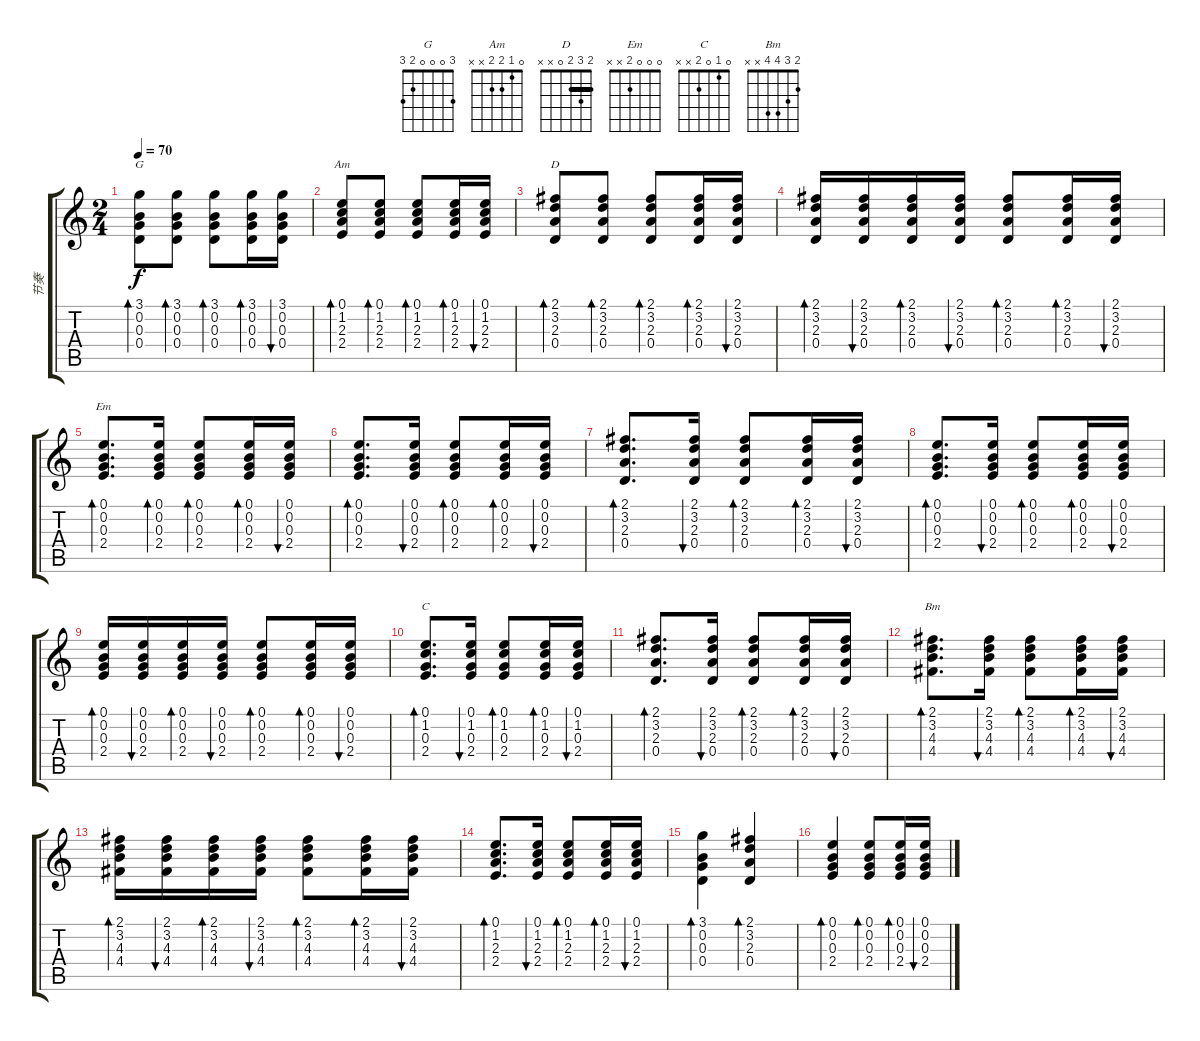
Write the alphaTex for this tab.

\track ("节奏" "节奏") {instrument acousticguitarnylon}
\staff {score tabs}
\tuning (E4 B3 G3 D3 A2 E2) {hide}
\chord ("G" 3 0 0 0 2 3)
\chord ("Am" 0 1 2 2 x x)
\chord ("D" 2 3 2 0 x x) {barre 2}
\chord ("Em" 0 0 0 2 x x)
\chord ("C" 0 1 0 2 x x)
\chord ("Bm" 2 3 4 4 x x)
\ts (2 4)
\tempo 70
\clef g2
\ks c
(3.1 0.2 0.3 0.4).8{bd 30 ch "G" dy f} (3.1 0.2 0.3 0.4).8{bd 30} (3.1 0.2 0.3 0.4).8{bd 30} (3.1 0.2 0.3 0.4).16{bd 30} (3.1 0.2 0.3 0.4).16{bu 30} |
(0.1 1.2 2.3 2.4).8{bd 30 ch "Am"} (0.1 1.2 2.3 2.4).8{bd 30} (0.1 1.2 2.3 2.4).8{bd 30} (0.1 1.2 2.3 2.4).16{bd 30} (0.1 1.2 2.3 2.4).16{bu 30} |
(2.1 3.2 2.3 0.4).8{bd 30 ch "D"} (2.1 3.2 2.3 0.4).8{bd 30} (2.1 3.2 2.3 0.4).8{bd 30} (2.1 3.2 2.3 0.4).16{bd 30} (2.1 3.2 2.3 0.4).16{bu 30} |
(2.1 3.2 2.3 0.4).16{bd 30} (2.1 3.2 2.3 0.4).16{bu 30} (2.1 3.2 2.3 0.4).16{bd 30} (2.1 3.2 2.3 0.4).16{bu 30} (2.1 3.2 2.3 0.4).8{bd 30} (2.1 3.2 2.3 0.4).16{bd 30} (2.1 3.2 2.3 0.4).16{bu 30} |
(0.1 0.2 0.3 2.4).8{d bd 30 ch "Em"} (0.1 0.2 0.3 2.4).16{bd 30} (0.1 0.2 0.3 2.4).8{bd 30} (0.1 0.2 0.3 2.4).16{bd 30} (0.1 0.2 0.3 2.4).16{bu 30} |
(0.1 0.2 0.3 2.4).8{d bd 60} (0.1 0.2 0.3 2.4).16{bu 60} (0.1 0.2 0.3 2.4).8{bd 60} (0.1 0.2 0.3 2.4).16{bd 60} (0.1 0.2 0.3 2.4).16{bu 60} |
(2.1 3.2 2.3 0.4).8{d bd 60} (2.1 3.2 2.3 0.4).16{bu 60} (2.1 3.2 2.3 0.4).8{bd 60} (2.1 3.2 2.3 0.4).16{bd 60} (2.1 3.2 2.3 0.4).16{bu 60} |
(0.1 0.2 0.3 2.4).8{d bd 60} (0.1 0.2 0.3 2.4).16{bu 60} (0.1 0.2 0.3 2.4).8{bd 60} (0.1 0.2 0.3 2.4).16{bd 60} (0.1 0.2 0.3 2.4).16{bu 60} |
(0.1 0.2 0.3 2.4).16{bd 60} (0.1 0.2 0.3 2.4).16{bu 60} (0.1 0.2 0.3 2.4).16{bd 60} (0.1 0.2 0.3 2.4).16{bu 60} (0.1 0.2 0.3 2.4).8{bd 60} (0.1 0.2 0.3 2.4).16{bd 60} (0.1 0.2 0.3 2.4).16{bu 60} |
(0.1 1.2 0.3 2.4).8{d bd 60 ch "C"} (0.1 1.2 0.3 2.4).16{bu 60} (0.1 1.2 0.3 2.4).8{bd 60} (0.1 1.2 0.3 2.4).16{bd 60} (0.1 1.2 0.3 2.4).16{bu 60} |
(2.1 3.2 2.3 0.4).8{d bd 60} (2.1 3.2 2.3 0.4).16{bu 60} (2.1 3.2 2.3 0.4).8{bd 60} (2.1 3.2 2.3 0.4).16{bd 60} (2.1 3.2 2.3 0.4).16{bu 60} |
(2.1 3.2 4.3 4.4).8{d bd 60 ch "Bm"} (2.1 3.2 4.3 4.4).16{bu 60} (2.1 3.2 4.3 4.4).8{bd 60} (2.1 3.2 4.3 4.4).16{bd 60} (2.1 3.2 4.3 4.4).16{bu 60} |
(2.1 3.2 4.3 4.4).16{bd 60} (2.1 3.2 4.3 4.4).16{bu 60} (2.1 3.2 4.3 4.4).16{bd 60} (2.1 3.2 4.3 4.4).16{bu 60} (2.1 3.2 4.3 4.4).8{bd 60} (2.1 3.2 4.3 4.4).16{bd 60} (2.1 3.2 4.3 4.4).16{bu 60} |
(0.1 1.2 2.3 2.4).8{d bd 60} (0.1 1.2 2.3 2.4).16{bu 60} (0.1 1.2 2.3 2.4).8{bd 60} (0.1 1.2 2.3 2.4).16{bd 60} (0.1 1.2 2.3 2.4).16{bu 60} |
(3.1 0.2 0.3 0.4).4{bd 60} (2.1 3.2 2.3 0.4).4{bd 60} |
(0.1 0.2 0.3 2.4).4{bd 60} (0.1 0.2 0.3 2.4).8{bd 60} (0.1 0.2 0.3 2.4).16{bd 60} (0.1 0.2 0.3 2.4).16{bu 60}
